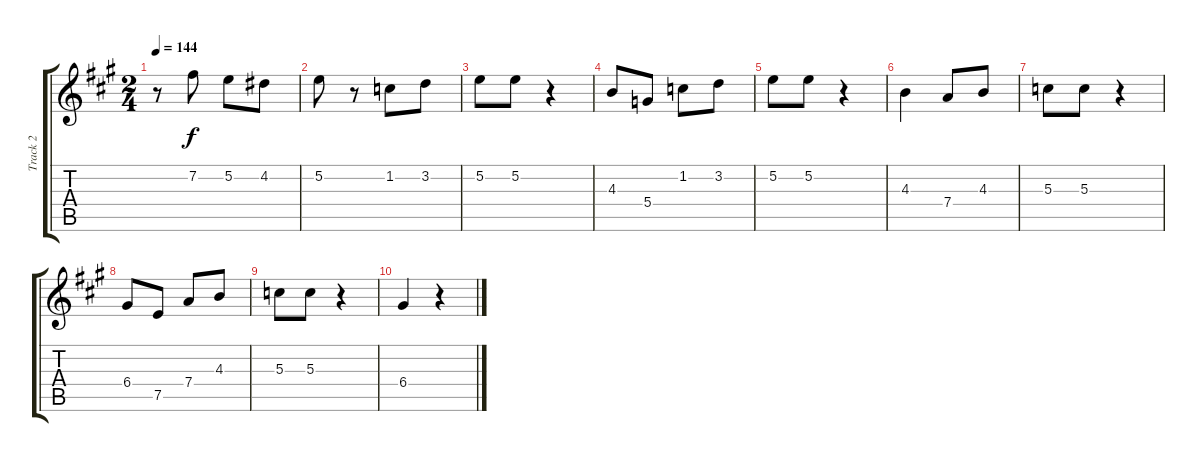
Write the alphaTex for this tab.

\track ("Track 2" "Track 2") {instrument overdrivenguitar}
\staff {score tabs}
\tuning (E4 B3 G3 D3 A2 E2) {hide}
\ts (2 4)
\tempo 144
\clef g2
\ks a
r.8{dy f} 7.2.8 5.2.8 4.2.8 |
5.2.8 r.8 1.2.8 3.2.8 |
5.2.8 5.2.8 r.4 |
4.3.8 5.4.8 1.2.8 3.2.8 |
5.2.8 5.2.8 r.4 |
4.3.4 7.4.8 4.3.8 |
5.3.8 5.3.8 r.4 |
6.4.8 7.5.8 7.4.8 4.3.8 |
5.3.8 5.3.8 r.4 |
6.4.4 r.4
